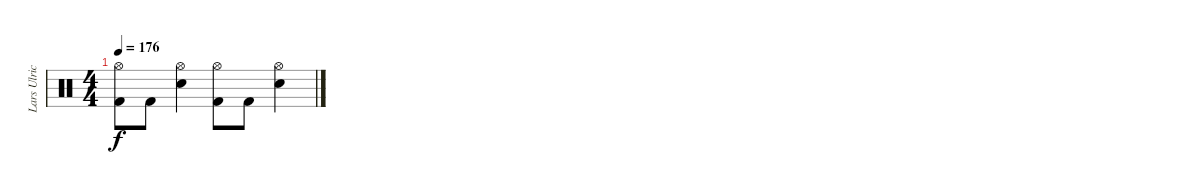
\track ("Lars Ulrich" "Lars Ulric") {instrument percussion}
\staff {score}
\articulation defaults
\ts (4 4)
\tempo 176
\clef neutral
\ks c
("Hi-Hat (open)" "Kick (hit) 2").8{dy f} "Kick (hit) 2".8 ("Hi-Hat (open)" "Snare (hit) 2").4 ("Hi-Hat (open)" "Kick (hit) 2").8 "Kick (hit) 2".8 ("Hi-Hat (open)" "Snare (hit) 2").4
